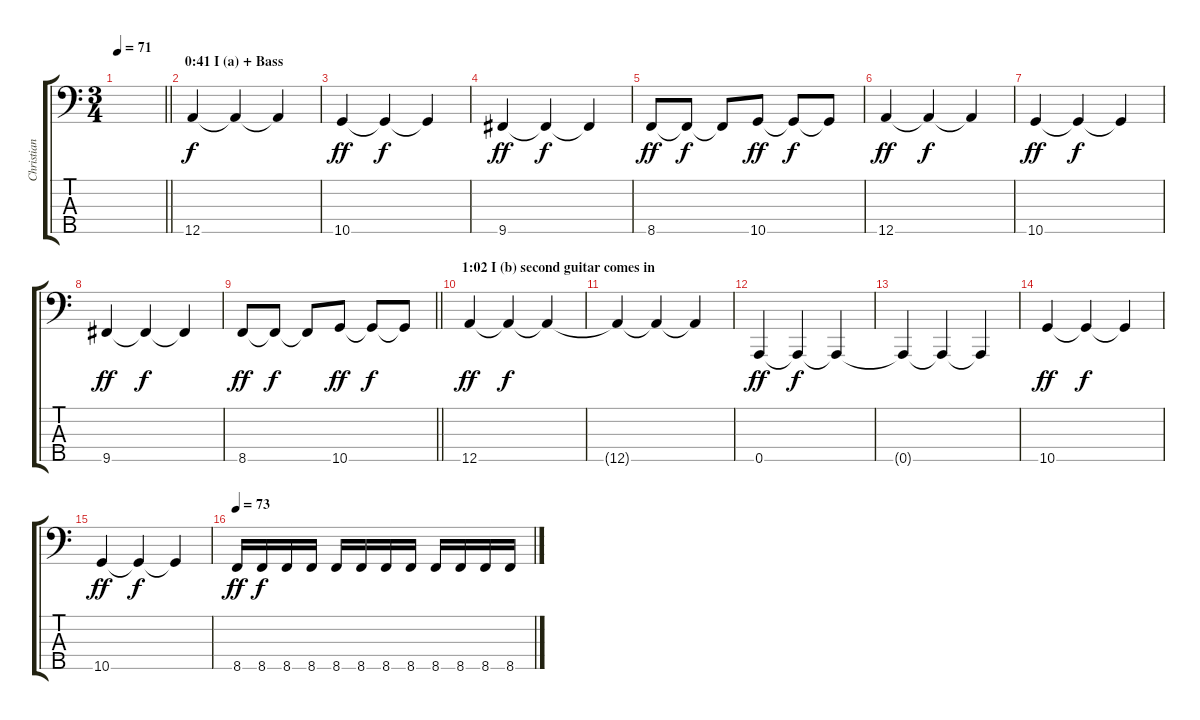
\track ("Christian Larsson (Bass Guitar)" "Christian ") {instrument electricbassfinger}
\staff {score tabs}
\tuning (F2 C2 G1 D1 A0) {hide}
\ts (3 4)
\tempo 71
\clef f4
\barLineRight lightlight
\ks c
|
\section ("" "0:41 I (a) + Bass")
12.5.4 12.5{t}.4{dy f} 12.5{t}.4 |
10.5.4{dy ff} 10.5{t}.4{dy f} 10.5{t}.4 |
9.5.4{dy ff} 9.5{t}.4{dy f} 9.5{t}.4 |
8.5.8{dy ff} 8.5{t}.8{dy f} 8.5{t}.8 10.5.8{dy ff} 10.5{t}.8{dy f} 10.5{t}.8 |
12.5.4{dy ff} 12.5{t}.4{dy f} 12.5{t}.4 |
10.5.4{dy ff} 10.5{t}.4{dy f} 10.5{t}.4 |
9.5.4{dy ff} 9.5{t}.4{dy f} 9.5{t}.4 |
\barLineRight lightlight
8.5.8{dy ff} 8.5{t}.8{dy f} 8.5{t}.8 10.5.8{dy ff} 10.5{t}.8{dy f} 10.5{t}.8 |
\section ("" "1:02 I (b) second guitar comes in")
12.5.4{dy ff} 12.5{t}.4{dy f} 12.5{t}.4 |
12.5{t}.4 12.5{t}.4 12.5{t}.4 |
0.5.4{dy ff} 0.5{t}.4{dy f} 0.5{t}.4 |
0.5{t}.4 0.5{t}.4 0.5{t}.4 |
10.5.4{dy ff} 10.5{t}.4{dy f} 10.5{t}.4 |
10.5.4{dy ff} 10.5{t}.4{dy f} 10.5{t}.4 |
\tempo 73
8.5.16{dy ff} 8.5.16{dy f} 8.5.16 8.5.16 8.5.16 8.5.16 8.5.16 8.5.16 8.5.16 8.5.16 8.5.16 8.5.16
